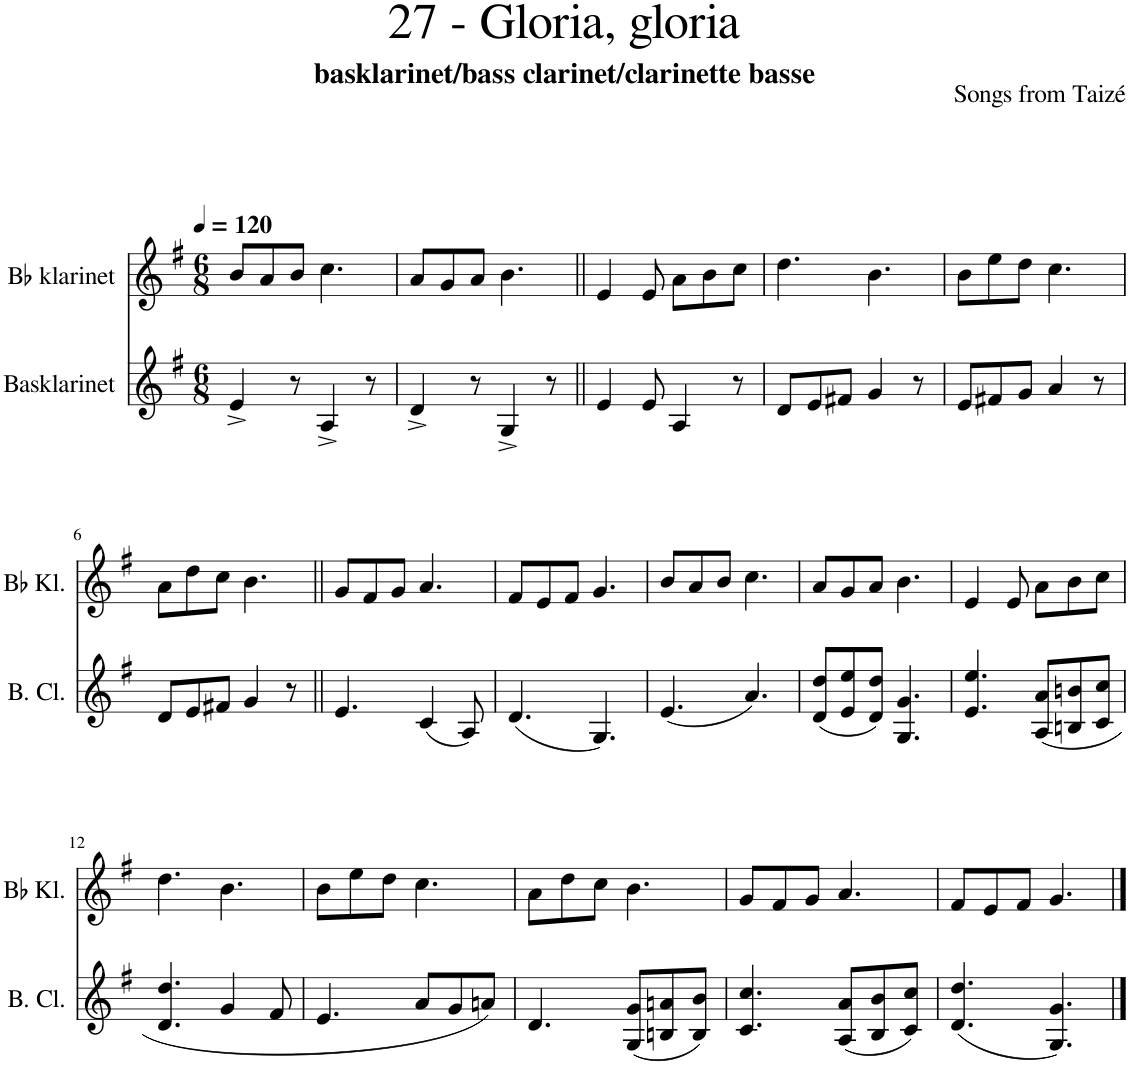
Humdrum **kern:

**kern	**kern
*part2	*part1
*staff2	*staff1
*I"Basklarinet	*I"Bb klarinet
*	*I'Bb Kl.
*clefG2	*clefG2
*Trd8c14	*Trd1c2
*k[f#]	*k[f#]
*M6/8	*M6/8
*MM120	*MM120
=1	=1
4e^/	8b/L
.	8a/
8r	8b/J
4A^/	4.cc\
8r	.
=2	=2
4d^/	8a/L
.	8g/
8r	8a/J
4G^/	4.b\
8r	.
=3||	=3||
4e/	4e/
8e/	8e/
4A/	8a\L
.	8b\
8r	8cc\J
=4	=4
8d/L	4.dd\
8e/	.
8f#X/J	.
4g/	4.b\
8r	.
=5	=5
8e/L	8b\L
8f#X/	8ee\
8g/J	8dd\J
4a/	4.cc\
8r	.
!!LO:LB:g=z
=6	=6
8d/L	8a\L
8e/	8dd\
8f#X/J	8cc\J
4g/	4.b\
8r	.
=7||	=7||
4.e/	8g/L
.	8f#/
.	8g/J
(4c/	4.a/
8A/)	.
=8	=8
(4.d/	8f#/L
.	8e/
.	8f#/J
4.G/)	4.g/
=9	=9
(4.e/	8b/L
.	8a/
.	8b/J
4.a/)	4.cc\
=10	=10
(8d/ 8dd/L	8a/L
8e/ 8ee/	8g/
8d/ 8dd/J)	8a/J
4.G/ 4.g/	4.b\
=11	=11
4.e/ 4.ee/	4e/
.	8e/
(8A/ 8a/L	8a\L
8Bn/ 8bn/	8b\
8c/ 8cc/J	8cc\J
!!LO:LB:g=z
=12	=12
4.d/ 4.dd/	4.dd\
4g/	4.b\
8f#/	.
=13	=13
4.e/	8b\L
.	8ee\
.	8dd\J
8a/L	4.cc\
8g/	.
8an/J)	.
=14	=14
4.d/	8a\L
.	8dd\
.	8cc\J
(8G/ 8g/L	4.b\
8Bn/ 8an/	.
8B/ 8b/J)	.
=15	=15
4.c/ 4.cc/	8g/L
.	8f#/
.	8g/J
(8A/ 8a/L	4.a/
8B/ 8b/	.
8c/ 8cc/J)	.
=16	=16
(4.d/ 4.dd/	8f#/L
.	8e/
.	8f#/J
4.G/ 4.g/)	4.g/
==	==
*-	*-
